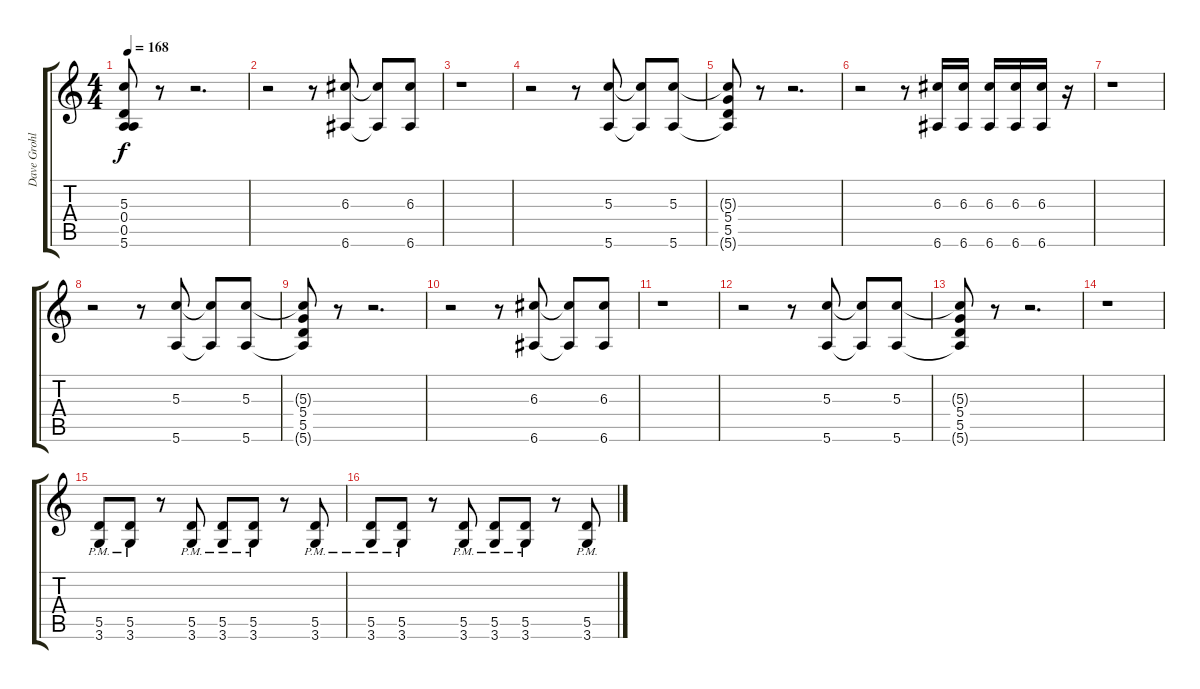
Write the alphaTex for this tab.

\track ("Dave Grohl" "Dave Grohl") {instrument distortionguitar}
\staff {score tabs}
\tuning (E4 B3 G3 D3 A2 E2) {hide}
\ts (4 4)
\tempo 168
\clef g2
\ks c
(5.3{t} 0.4{t} 0.5{t} 5.6{t}).8{dy f} r.8 r.2{d} |
r.2 r.8 (6.3 6.6).8 (6.3{t} 6.6{t}).8 (6.3 6.6).8 |
r.1 |
r.2 r.8 (5.3 5.6).8 (5.3{t} 5.6{t}).8 (5.3 5.6).8 |
(5.3{t} 5.4 5.5 5.6{t}).8 r.8 r.2{d} |
r.2 r.8 (6.3 6.6).16 (6.3 6.6).16 (6.3 6.6).16 (6.3 6.6).16 (6.3 6.6).16 r.16 |
r.1 |
r.2 r.8 (5.3 5.6).8 (5.3{t} 5.6{t}).8 (5.3 5.6).8 |
(5.3{t} 5.4 5.5 5.6{t}).8 r.8 r.2{d} |
r.2 r.8 (6.3 6.6).8 (6.3{t} 6.6{t}).8 (6.3 6.6).8 |
r.1 |
r.2 r.8 (5.3 5.6).8 (5.3{t} 5.6{t}).8 (5.3 5.6).8 |
(5.3{t} 5.4 5.5 5.6{t}).8 r.8 r.2{d} |
r.1 |
(5.5{pm} 3.6{pm}).8 (5.5{pm} 3.6{pm}).8 r.8 (5.5{pm} 3.6{pm}).8 (5.5{pm} 3.6{pm}).8 (5.5{pm} 3.6{pm}).8 r.8 (5.5{pm} 3.6{pm}).8 |
(5.5{pm} 3.6{pm}).8 (5.5{pm} 3.6{pm}).8 r.8 (5.5{pm} 3.6{pm}).8 (5.5{pm} 3.6{pm}).8 (5.5{pm} 3.6{pm}).8 r.8 (5.5{pm} 3.6{pm}).8
